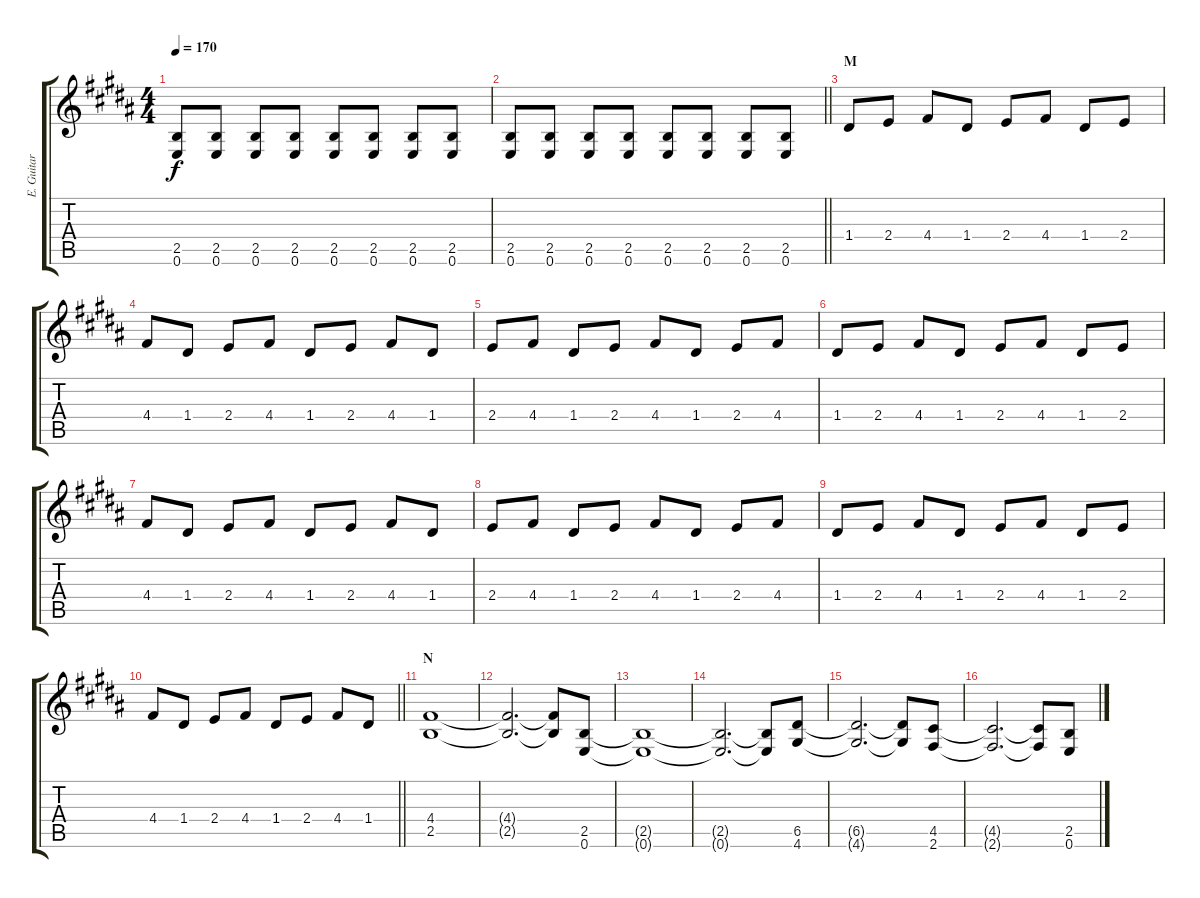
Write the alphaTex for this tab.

\track ("E. Guitar II" "E. Guitar ") {instrument overdrivenguitar}
\staff {score tabs}
\tuning (E4 B3 G3 D3 A2 E2) {hide}
\ts (4 4)
\tempo 170
\clef g2
\ks b
(2.5 0.6).8{dy f} (2.5 0.6).8 (2.5 0.6).8 (2.5 0.6).8 (2.5 0.6).8 (2.5 0.6).8 (2.5 0.6).8 (2.5 0.6).8 |
\barLineRight lightlight
(2.5 0.6).8 (2.5 0.6).8 (2.5 0.6).8 (2.5 0.6).8 (2.5 0.6).8 (2.5 0.6).8 (2.5 0.6).8 (2.5 0.6).8 |
\section ("" "M")
1.4.8 2.4.8 4.4.8 1.4.8 2.4.8 4.4.8 1.4.8 2.4.8 |
4.4.8 1.4.8 2.4.8 4.4.8 1.4.8 2.4.8 4.4.8 1.4.8 |
2.4.8 4.4.8 1.4.8 2.4.8 4.4.8 1.4.8 2.4.8 4.4.8 |
1.4.8 2.4.8 4.4.8 1.4.8 2.4.8 4.4.8 1.4.8 2.4.8 |
4.4.8 1.4.8 2.4.8 4.4.8 1.4.8 2.4.8 4.4.8 1.4.8 |
2.4.8 4.4.8 1.4.8 2.4.8 4.4.8 1.4.8 2.4.8 4.4.8 |
1.4.8 2.4.8 4.4.8 1.4.8 2.4.8 4.4.8 1.4.8 2.4.8 |
\barLineRight lightlight
4.4.8 1.4.8 2.4.8 4.4.8 1.4.8 2.4.8 4.4.8 1.4.8 |
\section ("" "N")
(4.4 2.5).1 |
(4.4{t} 2.5{t}).2{d} (4.4{t} 2.5{t}).8 (2.5 0.6).8 |
(2.5{t} 0.6{t}).1 |
(2.5{t} 0.6{t}).2{d} (2.5{t} 0.6{t}).8 (6.5 4.6).8 |
(6.5{t} 4.6{t}).2{d} (6.5{t} 4.6{t}).8 (4.5 2.6).8 |
(4.5{t} 2.6{t}).2{d} (4.5{t} 2.6{t}).8 (2.5 0.6).8
